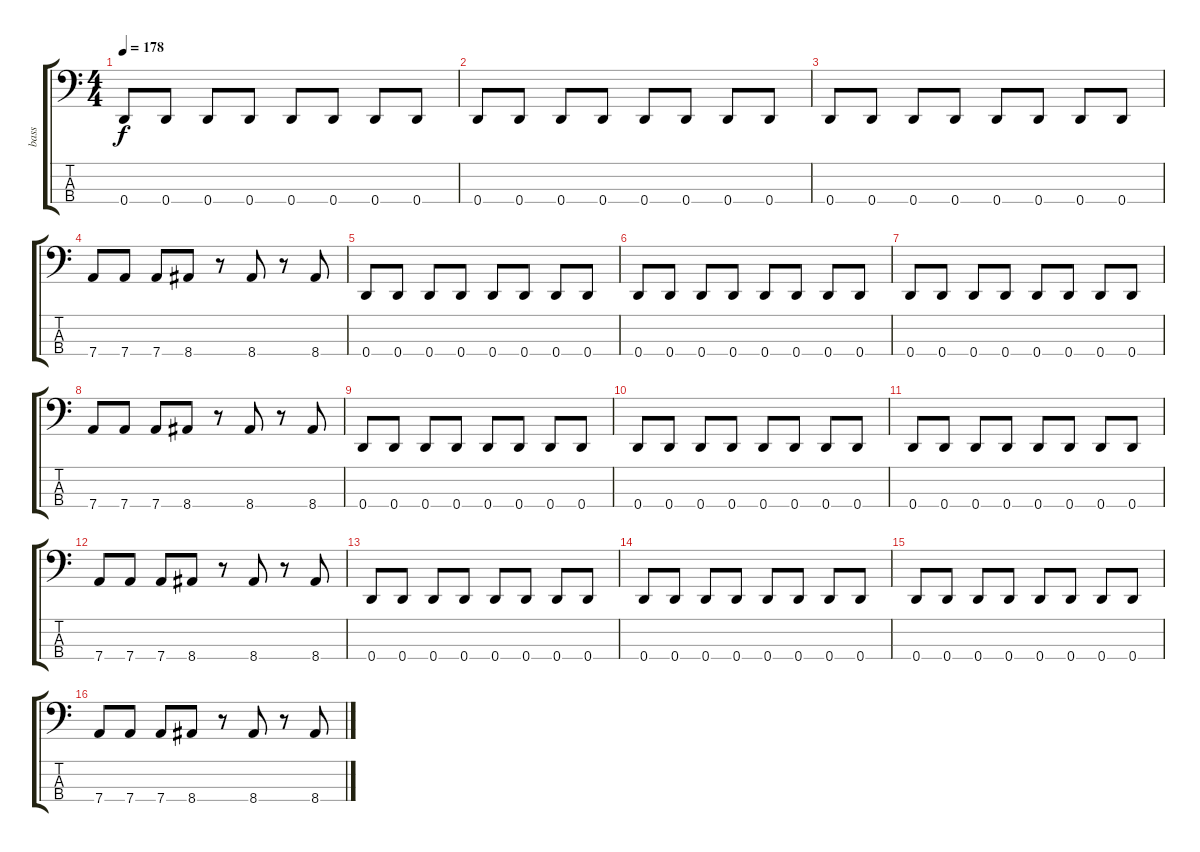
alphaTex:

\track ("bass" "bass") {instrument electricbassfinger}
\staff {score tabs}
\tuning (G2 D2 A1 D1) {hide}
\ts (4 4)
\tempo 178
\clef f4
\ks c
0.4.8{dy f instrument electricbassfinger} 0.4.8 0.4.8 0.4.8 0.4.8 0.4.8 0.4.8 0.4.8 |
0.4.8 0.4.8 0.4.8 0.4.8 0.4.8 0.4.8 0.4.8 0.4.8 |
0.4.8 0.4.8 0.4.8 0.4.8 0.4.8 0.4.8 0.4.8 0.4.8 |
7.4.8 7.4.8 7.4.8 8.4.8 r.8 8.4.8 r.8 8.4.8 |
0.4.8 0.4.8 0.4.8 0.4.8 0.4.8 0.4.8 0.4.8 0.4.8 |
0.4.8 0.4.8 0.4.8 0.4.8 0.4.8 0.4.8 0.4.8 0.4.8 |
0.4.8 0.4.8 0.4.8 0.4.8 0.4.8 0.4.8 0.4.8 0.4.8 |
7.4.8 7.4.8 7.4.8 8.4.8 r.8 8.4.8 r.8 8.4.8 |
0.4.8 0.4.8 0.4.8 0.4.8 0.4.8 0.4.8 0.4.8 0.4.8 |
0.4.8 0.4.8 0.4.8 0.4.8 0.4.8 0.4.8 0.4.8 0.4.8 |
0.4.8 0.4.8 0.4.8 0.4.8 0.4.8 0.4.8 0.4.8 0.4.8 |
7.4.8 7.4.8 7.4.8 8.4.8 r.8 8.4.8 r.8 8.4.8 |
0.4.8 0.4.8 0.4.8 0.4.8 0.4.8 0.4.8 0.4.8 0.4.8 |
0.4.8 0.4.8 0.4.8 0.4.8 0.4.8 0.4.8 0.4.8 0.4.8 |
0.4.8 0.4.8 0.4.8 0.4.8 0.4.8 0.4.8 0.4.8 0.4.8 |
7.4.8 7.4.8 7.4.8 8.4.8 r.8 8.4.8 r.8 8.4.8
